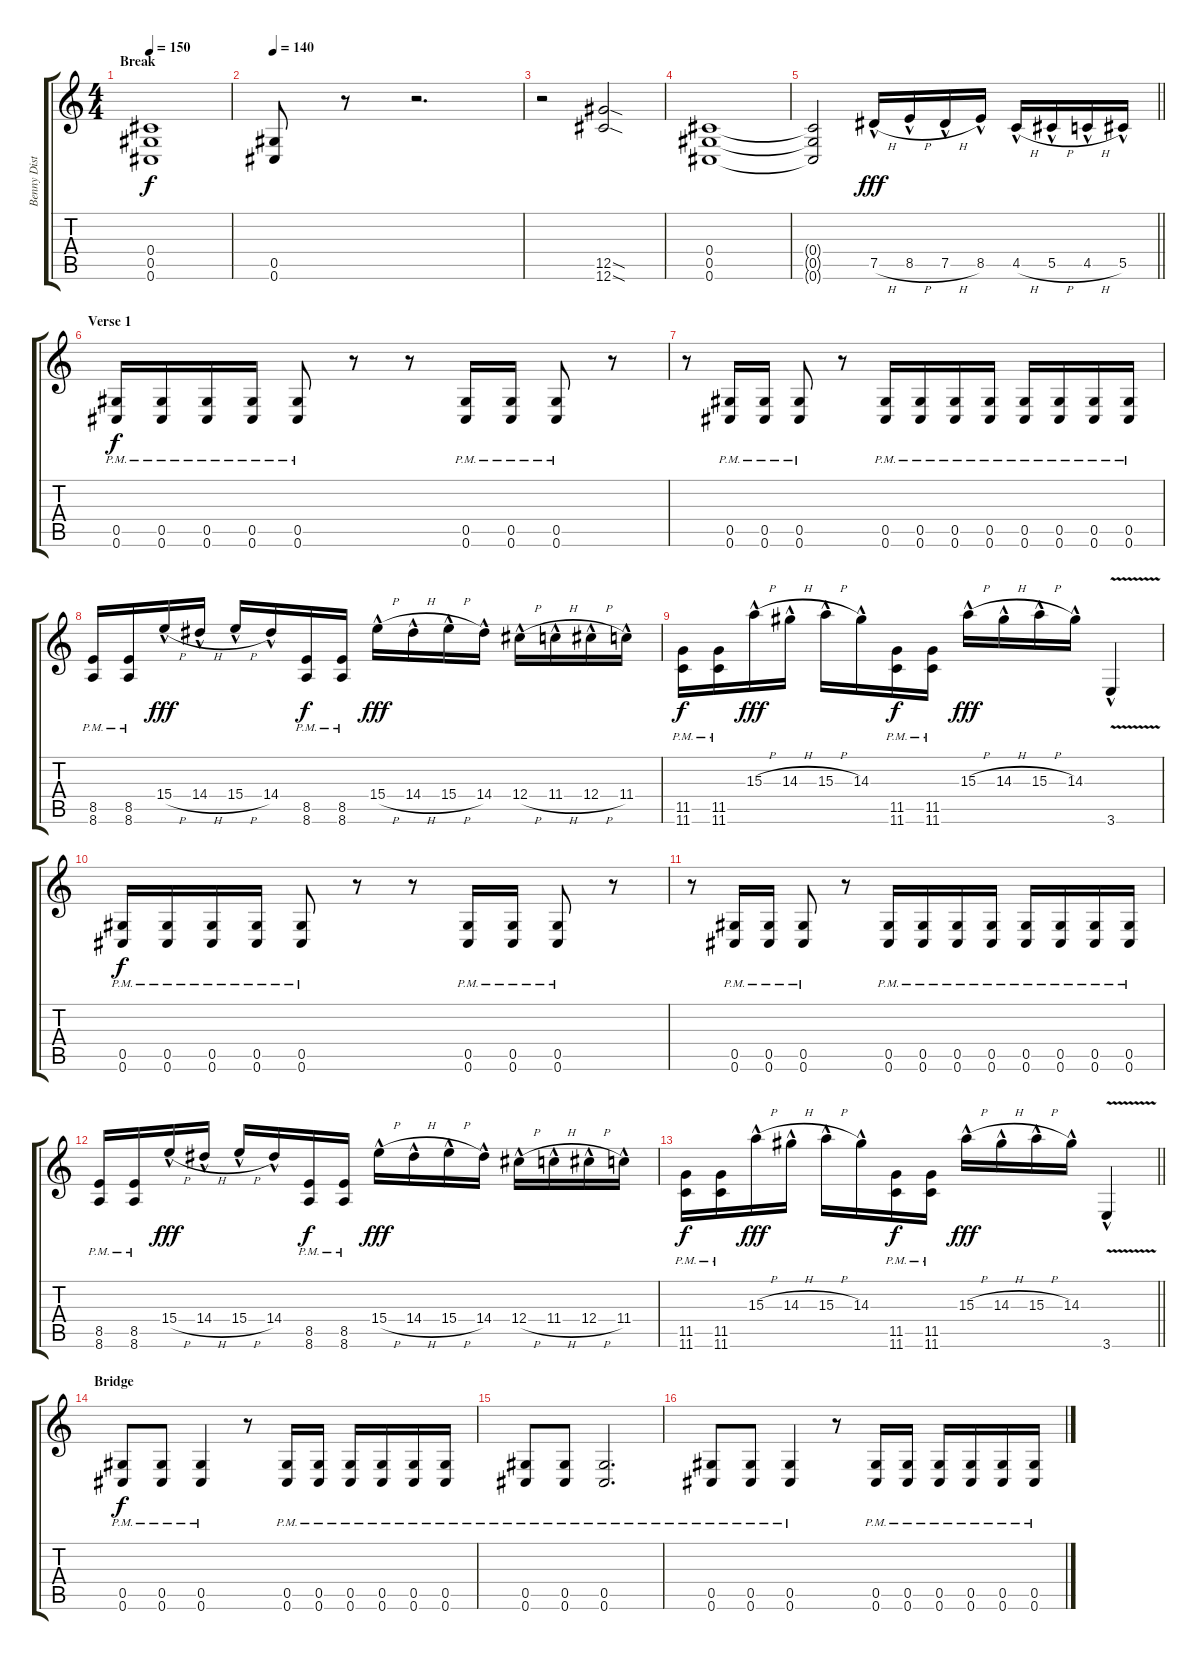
\track ("Benny Distortion" "Benny Dist") {instrument distortionguitar}
\staff {score tabs}
\tuning (Eb4 Bb3 Gb3 Db3 Ab2 Db2) {hide}
\ts (4 4)
\section ("" "Break")
\tempo 150
\clef g2
\ks c
(0.4 0.5 0.6).1{dy f} |
\tempo 140
(0.5 0.6).8 r.8 r.2{d} |
r.2 (12.5{sod} 12.6{sod}).2 |
(0.4 0.5 0.6).1 |
\barLineRight lightlight
(0.4{t} 0.5{t} 0.6{t}).2 7.5{h hac}.16{dy fff} 8.5{h hac}.16 7.5{h hac}.16 8.5{hac}.16 4.5{h hac}.16 5.5{h hac}.16 4.5{h hac}.16 5.5{hac}.16 |
\section ("" "Verse 1")
(0.5{pm} 0.6{pm}).16{dy f} (0.5{pm} 0.6{pm}).16 (0.5{pm} 0.6{pm}).16 (0.5{pm} 0.6{pm}).16 (0.5{pm} 0.6{pm}).8 r.8 r.8 (0.5{pm} 0.6{pm}).16 (0.5{pm} 0.6{pm}).16 (0.5{pm} 0.6{pm}).8 r.8 |
r.8 (0.5{pm} 0.6{pm}).16 (0.5{pm} 0.6{pm}).16 (0.5{pm} 0.6{pm}).8 r.8 (0.5{pm} 0.6{pm}).16 (0.5{pm} 0.6{pm}).16 (0.5{pm} 0.6{pm}).16 (0.5{pm} 0.6{pm}).16 (0.5{pm} 0.6{pm}).16 (0.5{pm} 0.6{pm}).16 (0.5{pm} 0.6{pm}).16 (0.5{pm} 0.6{pm}).16 |
(8.5{pm} 8.6{pm}).16 (8.5{pm} 8.6{pm}).16 15.4{h hac}.16{dy fff} 14.4{h hac}.16 15.4{h hac}.16 14.4{hac}.16 (8.5{pm} 8.6{pm}).16{dy f} (8.5{pm} 8.6{pm}).16 15.4{h hac}.16{dy fff} 14.4{h hac}.16 15.4{h hac}.16 14.4{hac}.16 12.4{h hac}.16 11.4{h hac}.16 12.4{h hac}.16 11.4{hac}.16 |
(11.5{pm} 11.6{pm}).16{dy f} (11.5{pm} 11.6{pm}).16 15.3{h hac}.16{dy fff} 14.3{h hac}.16 15.3{h hac}.16 14.3{hac}.16 (11.5{pm} 11.6{pm}).16{dy f} (11.5{pm} 11.6{pm}).16 15.3{h hac}.16{dy fff} 14.3{h hac}.16 15.3{h hac}.16 14.3{hac}.16 3.6{v hac}.4 |
(0.5{pm} 0.6{pm}).16{dy f} (0.5{pm} 0.6{pm}).16 (0.5{pm} 0.6{pm}).16 (0.5{pm} 0.6{pm}).16 (0.5{pm} 0.6{pm}).8 r.8 r.8 (0.5{pm} 0.6{pm}).16 (0.5{pm} 0.6{pm}).16 (0.5{pm} 0.6{pm}).8 r.8 |
r.8 (0.5{pm} 0.6{pm}).16 (0.5{pm} 0.6{pm}).16 (0.5{pm} 0.6{pm}).8 r.8 (0.5{pm} 0.6{pm}).16 (0.5{pm} 0.6{pm}).16 (0.5{pm} 0.6{pm}).16 (0.5{pm} 0.6{pm}).16 (0.5{pm} 0.6{pm}).16 (0.5{pm} 0.6{pm}).16 (0.5{pm} 0.6{pm}).16 (0.5{pm} 0.6{pm}).16 |
(8.5{pm} 8.6{pm}).16 (8.5{pm} 8.6{pm}).16 15.4{h hac}.16{dy fff} 14.4{h hac}.16 15.4{h hac}.16 14.4{hac}.16 (8.5{pm} 8.6{pm}).16{dy f} (8.5{pm} 8.6{pm}).16 15.4{h hac}.16{dy fff} 14.4{h hac}.16 15.4{h hac}.16 14.4{hac}.16 12.4{h hac}.16 11.4{h hac}.16 12.4{h hac}.16 11.4{hac}.16 |
\barLineRight lightlight
(11.5{pm} 11.6{pm}).16{dy f} (11.5{pm} 11.6{pm}).16 15.3{h hac}.16{dy fff} 14.3{h hac}.16 15.3{h hac}.16 14.3{hac}.16 (11.5{pm} 11.6{pm}).16{dy f} (11.5{pm} 11.6{pm}).16 15.3{h hac}.16{dy fff} 14.3{h hac}.16 15.3{h hac}.16 14.3{hac}.16 3.6{v hac}.4 |
\section ("" "Bridge")
(0.5{pm} 0.6{pm}).8{dy f} (0.5{pm} 0.6{pm}).8 (0.5{pm} 0.6{pm}).4 r.8 (0.5{pm} 0.6{pm}).16 (0.5{pm} 0.6{pm}).16 (0.5{pm} 0.6{pm}).16 (0.5{pm} 0.6{pm}).16 (0.5{pm} 0.6{pm}).16 (0.5{pm} 0.6{pm}).16 |
(0.5{pm} 0.6{pm}).8 (0.5{pm} 0.6{pm}).8 (0.5{pm} 0.6{pm}).2{d} |
(0.5{pm} 0.6{pm}).8 (0.5{pm} 0.6{pm}).8 (0.5{pm} 0.6{pm}).4 r.8 (0.5{pm} 0.6{pm}).16 (0.5{pm} 0.6{pm}).16 (0.5{pm} 0.6{pm}).16 (0.5{pm} 0.6{pm}).16 (0.5{pm} 0.6{pm}).16 (0.5{pm} 0.6{pm}).16
